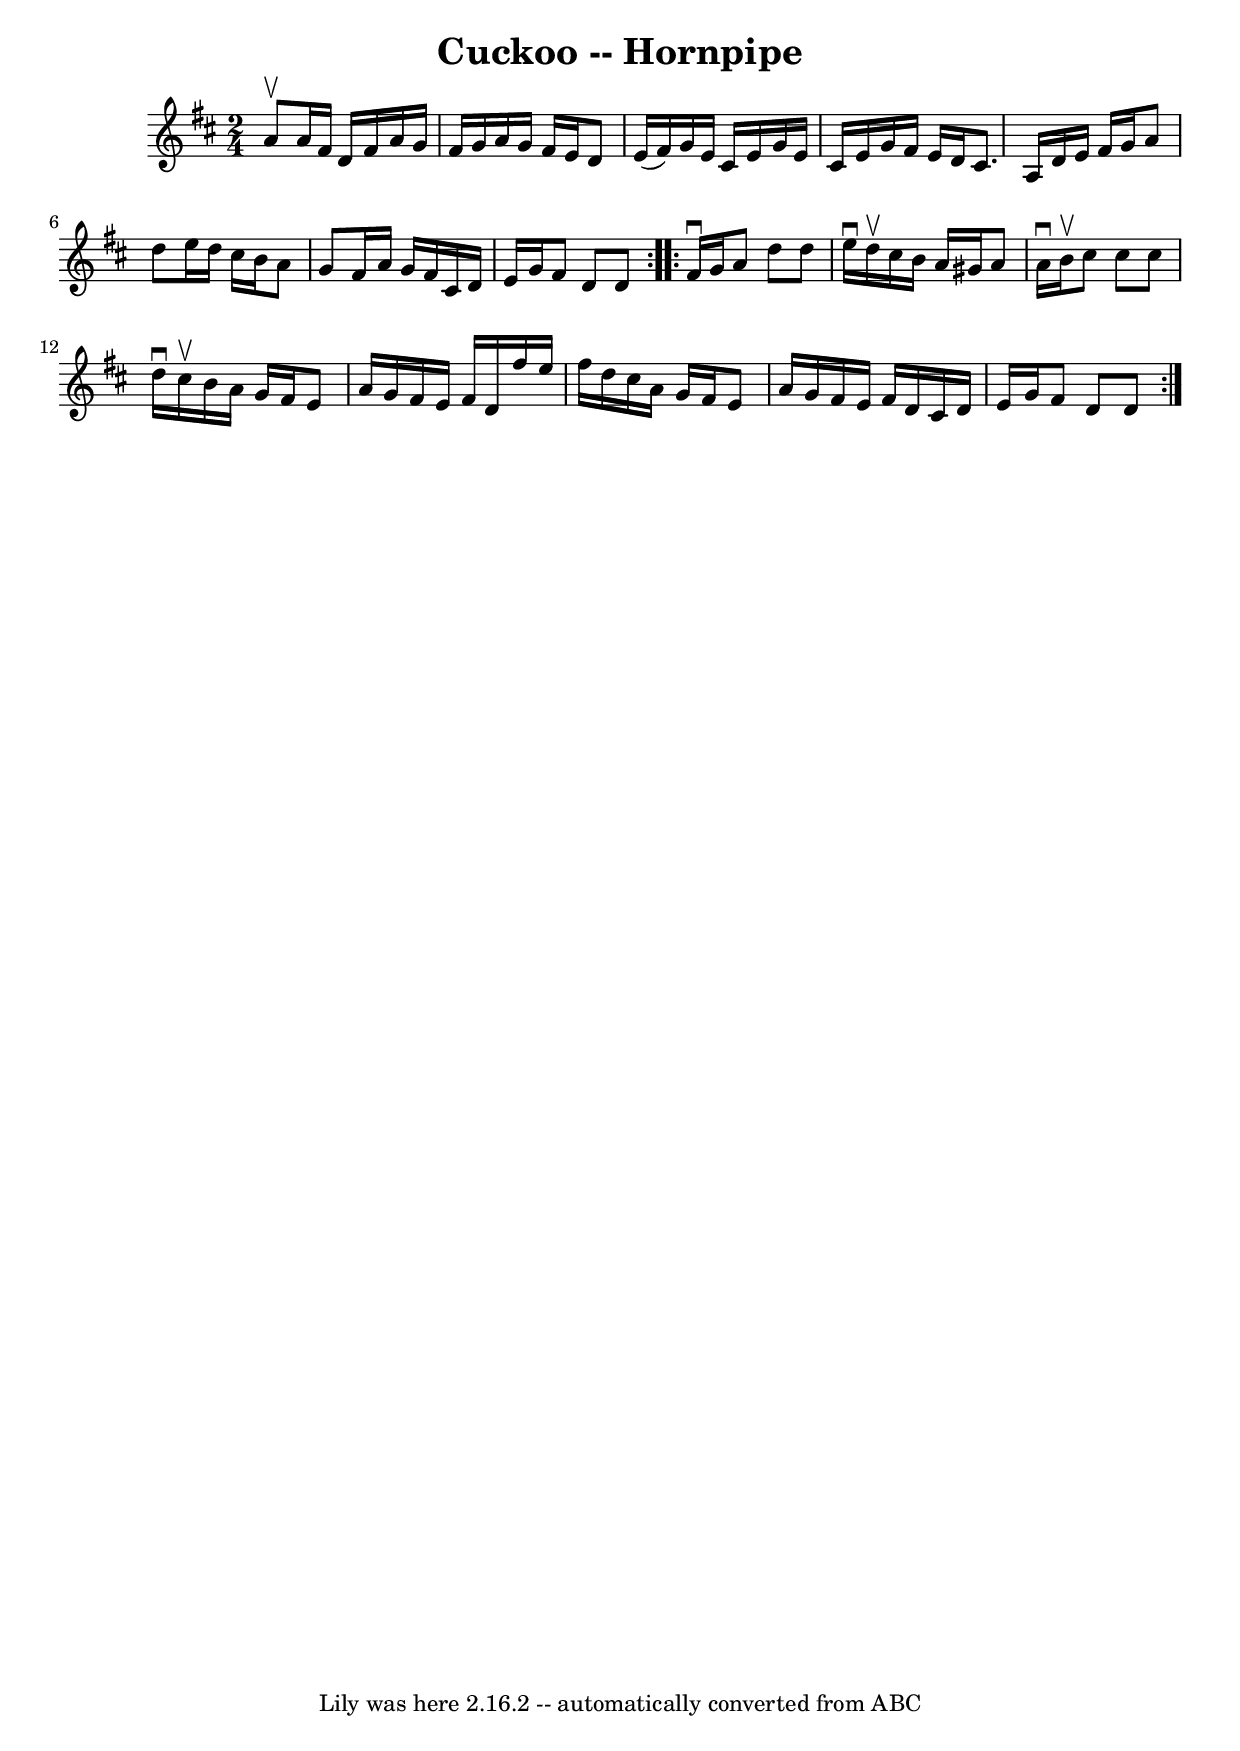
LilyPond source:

\version "2.16.2"
\include "Mammoth.ily"
\header {
  %% book = "Cole's 1000 Fiddle Tunes"
 crossRefNumber = "1"
 footnotes = ""
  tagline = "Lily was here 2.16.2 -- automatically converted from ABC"
  title = "Cuckoo -- Hornpipe"

}
voicedefault =  {



  \repeat volta 2 {

    \time 2/4 
    \key d \major a'8^\upbow  |
 a'16 fs'16 d'16 fs'16 a'16 g'16 fs'16 g'16   |
 a'16 g'16 fs'16 e'16 d'8 e'16 (fs'16)  |
 g'16 e'16 cs'16 e'16 g'16 e'16 cs'16 e'16   |
 g'16 fs'16 e'16 d'16 cs'8. a16   |
 d'16 e'16 fs'16 g'16 a'8 d''8   |
 e''16 d''16 cs''16 b'16 a'8 g'8  |
 fs'16 a'16 g'16 fs'16 cs'16 d'16 e'16 g'16   |
 fs'8    
 d'8 d'8  
  }     
  \repeat volta 2 { fs'16^\downbow g'16   |
 a'8 d''8 d''8 e''16^\downbow d''16^\upbow  |
 cs''16 b'16 a'16 gs'16 a'8 a'16^\downbow b'16^\upbow  |
 cs''8 cs''8 cs''8 d''16^\downbow cs''16^\upbow  |
 b'16 a'16 g'16 fs'16 e'8 a'16 g'16   |
 fs'16 e'16 fs'16 d'16 fs''16 e''16 fs''16 d''16   |
 cs''16 a'16 g'16 fs'16 e'8 a'16 g'16   |
 fs'16 e'16 fs'16 d'16 cs'16 d'16 e'16 g'16   |
 fs'8 d'8 d'8  
  }   

}

\score{
  <<

    \context Staff="default"
    {
      \voicedefault 
      
    }

  >>
  \layout {
    
  }
  \midi {
  }

}
